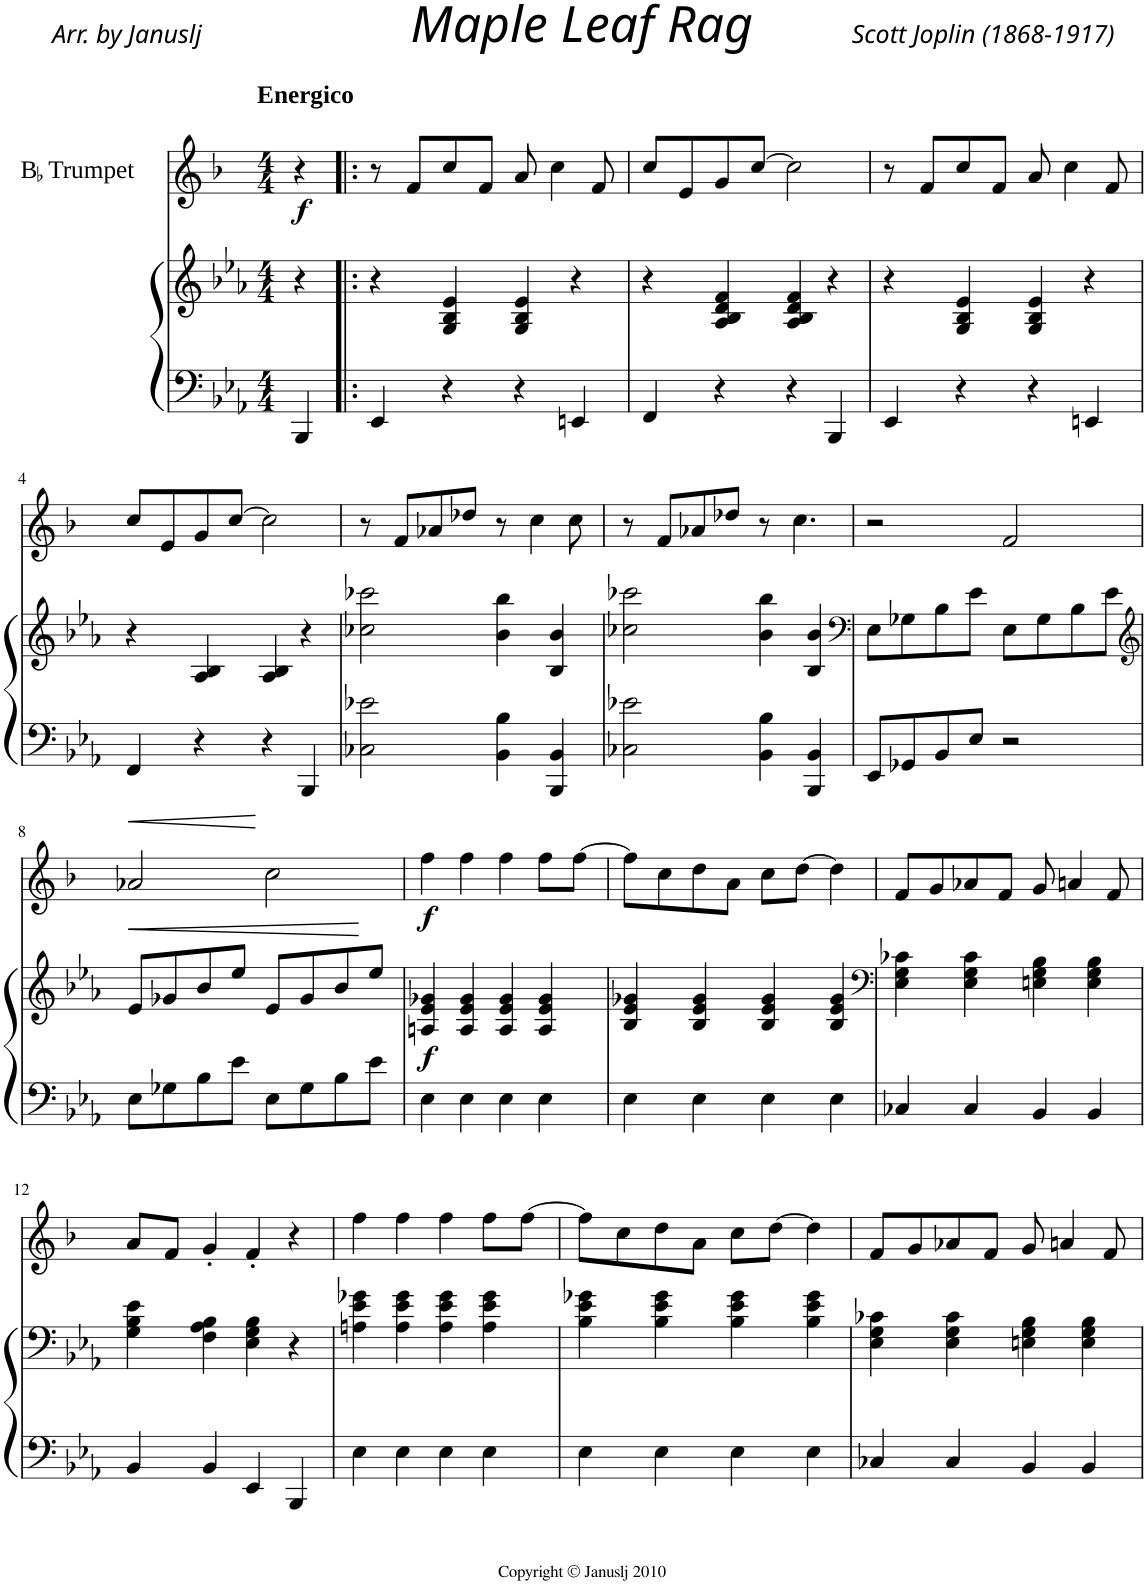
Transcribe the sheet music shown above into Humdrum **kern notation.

**kern	**kern	**dynam	**kern	**dynam
*part2	*part2	*part2	*part1	*part1
*staff3	*staff2	*staff2/3	*staff1	*staff1
*I"Piano	*	*	*I"BaccidentalFlat Trumpet	*
*I'Pno	*	*	*I'Tpt	*
*clefF4	*clefG2	*	*clefG2	*
*	*	*	*Trd1c2	*
*k[b-e-a-]	*k[b-e-a-]	*	*k[b-]	*
*M4/4	*M4/4	*	*M4/4	*
=	=	=	=	=
!	!	!	!LO:TX:a:B:t=Energico	!
!	!	!	!	!LO:DY:b
4BBB-/	4r	.	4r	f
=1!|:	=1!|:	=1!|:	=1!|:	=1!|:
4EE-/	4r	.	8r	.
.	.	.	8f/L	.
4r	4G/ 4B-/ 4e-/	.	8cc/	.
.	.	.	8f/J	.
4r	4G/ 4B-/ 4e-/	.	8a/	.
.	.	.	4cc\	.
4EEn/	4r	.	.	.
.	.	.	8f/	.
=2	=2	=2	=2	=2
4FF/	4r	.	8cc/L	.
.	.	.	8e/	.
4r	4A-/ 4B-/ 4d/ 4f/	.	8g/	.
.	.	.	[8cc/J	.
4r	4A-/ 4B-/ 4d/ 4f/	.	2cc\]	.
4BBB-/	4r	.	.	.
=3	=3	=3	=3	=3
4EE-/	4r	.	8r	.
.	.	.	8f/L	.
4r	4G/ 4B-/ 4e-/	.	8cc/	.
.	.	.	8f/J	.
4r	4G/ 4B-/ 4e-/	.	8a/	.
.	.	.	4cc\	.
4EEn/	4r	.	.	.
.	.	.	8f/	.
!!LO:LB:g=z
=4	=4	=4	=4	=4
4FF/	4r	.	8cc/L	.
.	.	.	8e/	.
4r	4A-/ 4B-/	.	8g/	.
.	.	.	[8cc/J	.
4r	4A-/ 4B-/	.	2cc\]	.
4BBB-/	4r	.	.	.
=5	=5	=5	=5	=5
2C-X\ 2e-X\	2cc-X\ 2ccc-X\	.	8r	.
.	.	.	8f/L	.
.	.	.	8a-X/	.
.	.	.	8dd-X/J	.
4BB-\ 4B-\	4b-\ 4bb-\	.	8r	.
.	.	.	4cc\	.
4BBB-/ 4BB-/	4B-/ 4b-/	.	.	.
.	.	.	8cc\	.
=6	=6	=6	=6	=6
2C-X\ 2e-X\	2cc-X\ 2ccc-X\	.	8r	.
.	.	.	8f/L	.
.	.	.	8a-X/	.
.	.	.	8dd-X/J	.
4BB-\ 4B-\	4b-\ 4bb-\	.	8r	.
.	.	.	4.cc\	.
4BBB-/ 4BB-/	4B-/ 4b-/	.	.	.
=7	=7	=7	=7	=7
*	*clefF4	*	*	*
8EE-/L	8E-\L	.	2r	.
8GG-X/	8G-X\	.	.	.
8BB-/	8B-\	.	.	.
8E-/J	8e-\J	.	.	.
2r	8E-\L	.	2f/	.
.	8G-\	.	.	.
.	8B-\	.	.	.
.	8e-\J	.	.	.
!!LO:LB:g=z
=8	=8	=8	=8	=8
*	*clefG2	*	*	*
!	!	!LO:HP:b	!	!LO:HP:b
8E-\L	8e-/L	<	2a-X/	<
8G-X\	8g-X/	.	.	.
8B-\	8b-/	.	.	.
8e-\J	8ee-/J	.	.	.
8E-\L	8e-/L	.	2cc\	[
8G-\	8g-/	.	.	.
8B-\	8b-/	.	.	.
8e-\J	8ee-/J	[	.	.
=9	=9	=9	=9	=9
!	!	!LO:DY:b	!	!LO:DY:b
4E-\	4An/ 4e-/ 4g-X/	f	4ff\	f
4E-\	4A/ 4e-/ 4g-/	.	4ff\	.
4E-\	4A/ 4e-/ 4g-/	.	4ff\	.
4E-\	4A/ 4e-/ 4g-/	.	8ff\L	.
.	.	.	[8ff\J	.
=10	=10	=10	=10	=10
4E-\	4B-/ 4e-/ 4g-X/	.	8ff\L]	.
.	.	.	8cc\	.
4E-\	4B-/ 4e-/ 4g-/	.	8dd\	.
.	.	.	8a\J	.
4E-\	4B-/ 4e-/ 4g-/	.	8cc\L	.
.	.	.	[8dd\J	.
4E-\	4B-/ 4e-/ 4g-/	.	4dd\]	.
=11	=11	=11	=11	=11
*	*clefF4	*	*	*
4C-X/	4E-\ 4G\ 4c-X\	.	8f/L	.
.	.	.	8g/	.
4C-/	4E-\ 4G\ 4c-\	.	8a-X/	.
.	.	.	8f/J	.
4BB-/	4En\ 4G\ 4B-\	.	8g/	.
.	.	.	4an/	.
4BB-/	4E\ 4G\ 4B-\	.	.	.
.	.	.	8f/	.
!!LO:LB:g=z
=12	=12	=12	=12	=12
4BB-/	4G\ 4B-\ 4e-\	.	8a/L	.
.	.	.	8f/J	.
4BB-/	4F\ 4A-\ 4B-\	.	4g'/	.
4EE-/	4E-\ 4G\ 4B-\	.	4f'/	.
4BBB-/	4r	.	4r	.
=13	=13	=13	=13	=13
4E-\	4An\ 4e-\ 4g-X\	.	4ff\	.
4E-\	4A\ 4e-\ 4g-\	.	4ff\	.
4E-\	4A\ 4e-\ 4g-\	.	4ff\	.
4E-\	4A\ 4e-\ 4g-\	.	8ff\L	.
.	.	.	[8ff\J	.
=14	=14	=14	=14	=14
4E-\	4B-\ 4e-\ 4g-X\	.	8ff\L]	.
.	.	.	8cc\	.
4E-\	4B-\ 4e-\ 4g-\	.	8dd\	.
.	.	.	8a\J	.
4E-\	4B-\ 4e-\ 4g-\	.	8cc\L	.
.	.	.	[8dd\J	.
4E-\	4B-\ 4e-\ 4g-\	.	4dd\]	.
=15	=15	=15	=15	=15
4C-X/	4E-\ 4G\ 4c-X\	.	8f/L	.
.	.	.	8g/	.
4C-/	4E-\ 4G\ 4c-\	.	8a-X/	.
.	.	.	8f/J	.
4BB-/	4En\ 4G\ 4B-\	.	8g/	.
.	.	.	4an/	.
4BB-/	4E\ 4G\ 4B-\	.	.	.
.	.	.	8f/	.
=	=	=	=	=
*-	*-	*-	*-	*-
